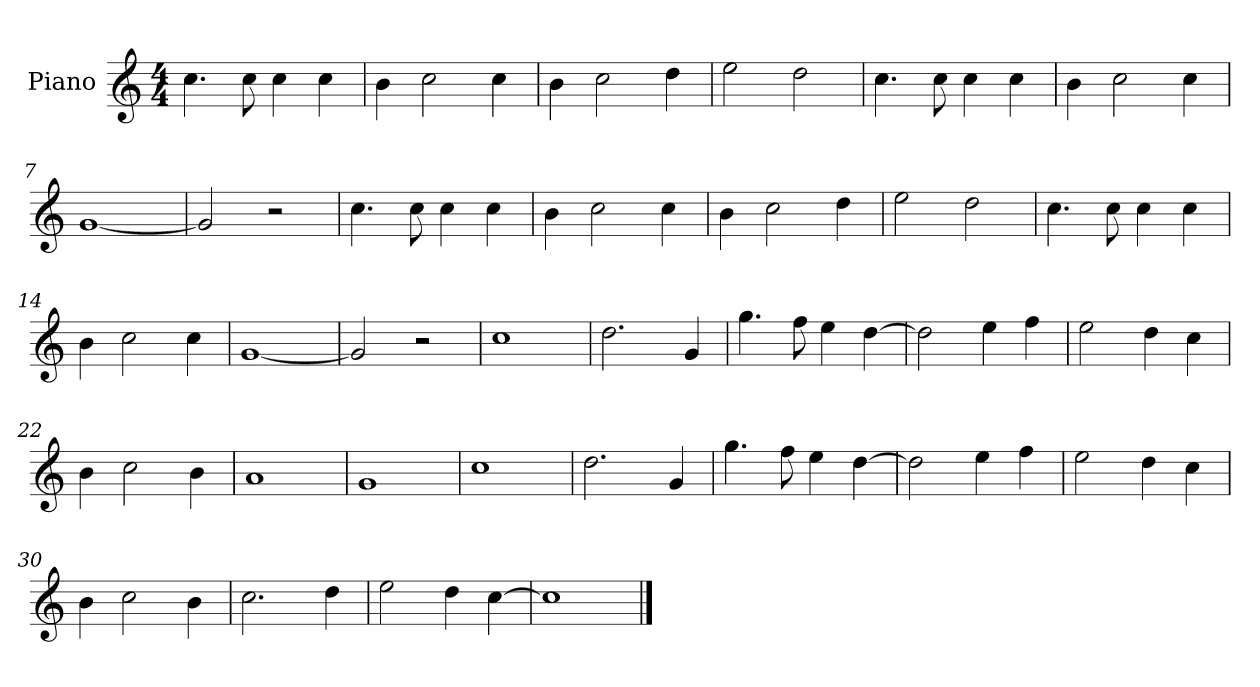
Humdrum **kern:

**kern
*part1
*staff1
*I"Piano
*I'Pno.
*clefG2
*k[]
*M4/4
*MM112
=1
4.cc\
8cc\
4cc\
4cc\
=2
4b\
2cc\
4cc\
=3
4b\
2cc\
4dd\
=4
2ee\
2dd\
!!LO:LB:g=z
=5
4.cc\
8cc\
4cc\
4cc\
=6
4b\
2cc\
4cc\
=7
[1g
=8
2g/]
2r
!!LO:LB:g=z
=9
4.cc\
8cc\
4cc\
4cc\
=10
4b\
2cc\
4cc\
=11
4b\
2cc\
4dd\
=12
2ee\
2dd\
!!LO:LB:g=z
=13
4.cc\
8cc\
4cc\
4cc\
=14
4b\
2cc\
4cc\
=15
[1g
=16
2g/]
2r
!!LO:LB:g=z
=17
1cc
=18
2.dd\
4g/
=19
4.gg\
8ff\
4ee\
[4dd\
=20
2dd\]
4ee\
4ff\
!!LO:LB:g=z
=21
2ee\
4dd\
4cc\
=22
4b\
2cc\
4b\
=23
1a
=24
1g
!!LO:LB:g=z
=25
1cc
=26
2.dd\
4g/
=27
4.gg\
8ff\
4ee\
[4dd\
=28
2dd\]
4ee\
4ff\
!!LO:LB:g=z
=29
2ee\
4dd\
4cc\
=30
4b\
2cc\
4b\
=31
2.cc\
4dd\
=32
2ee\
4dd\
[4cc\
=33
1cc]
==
*-
